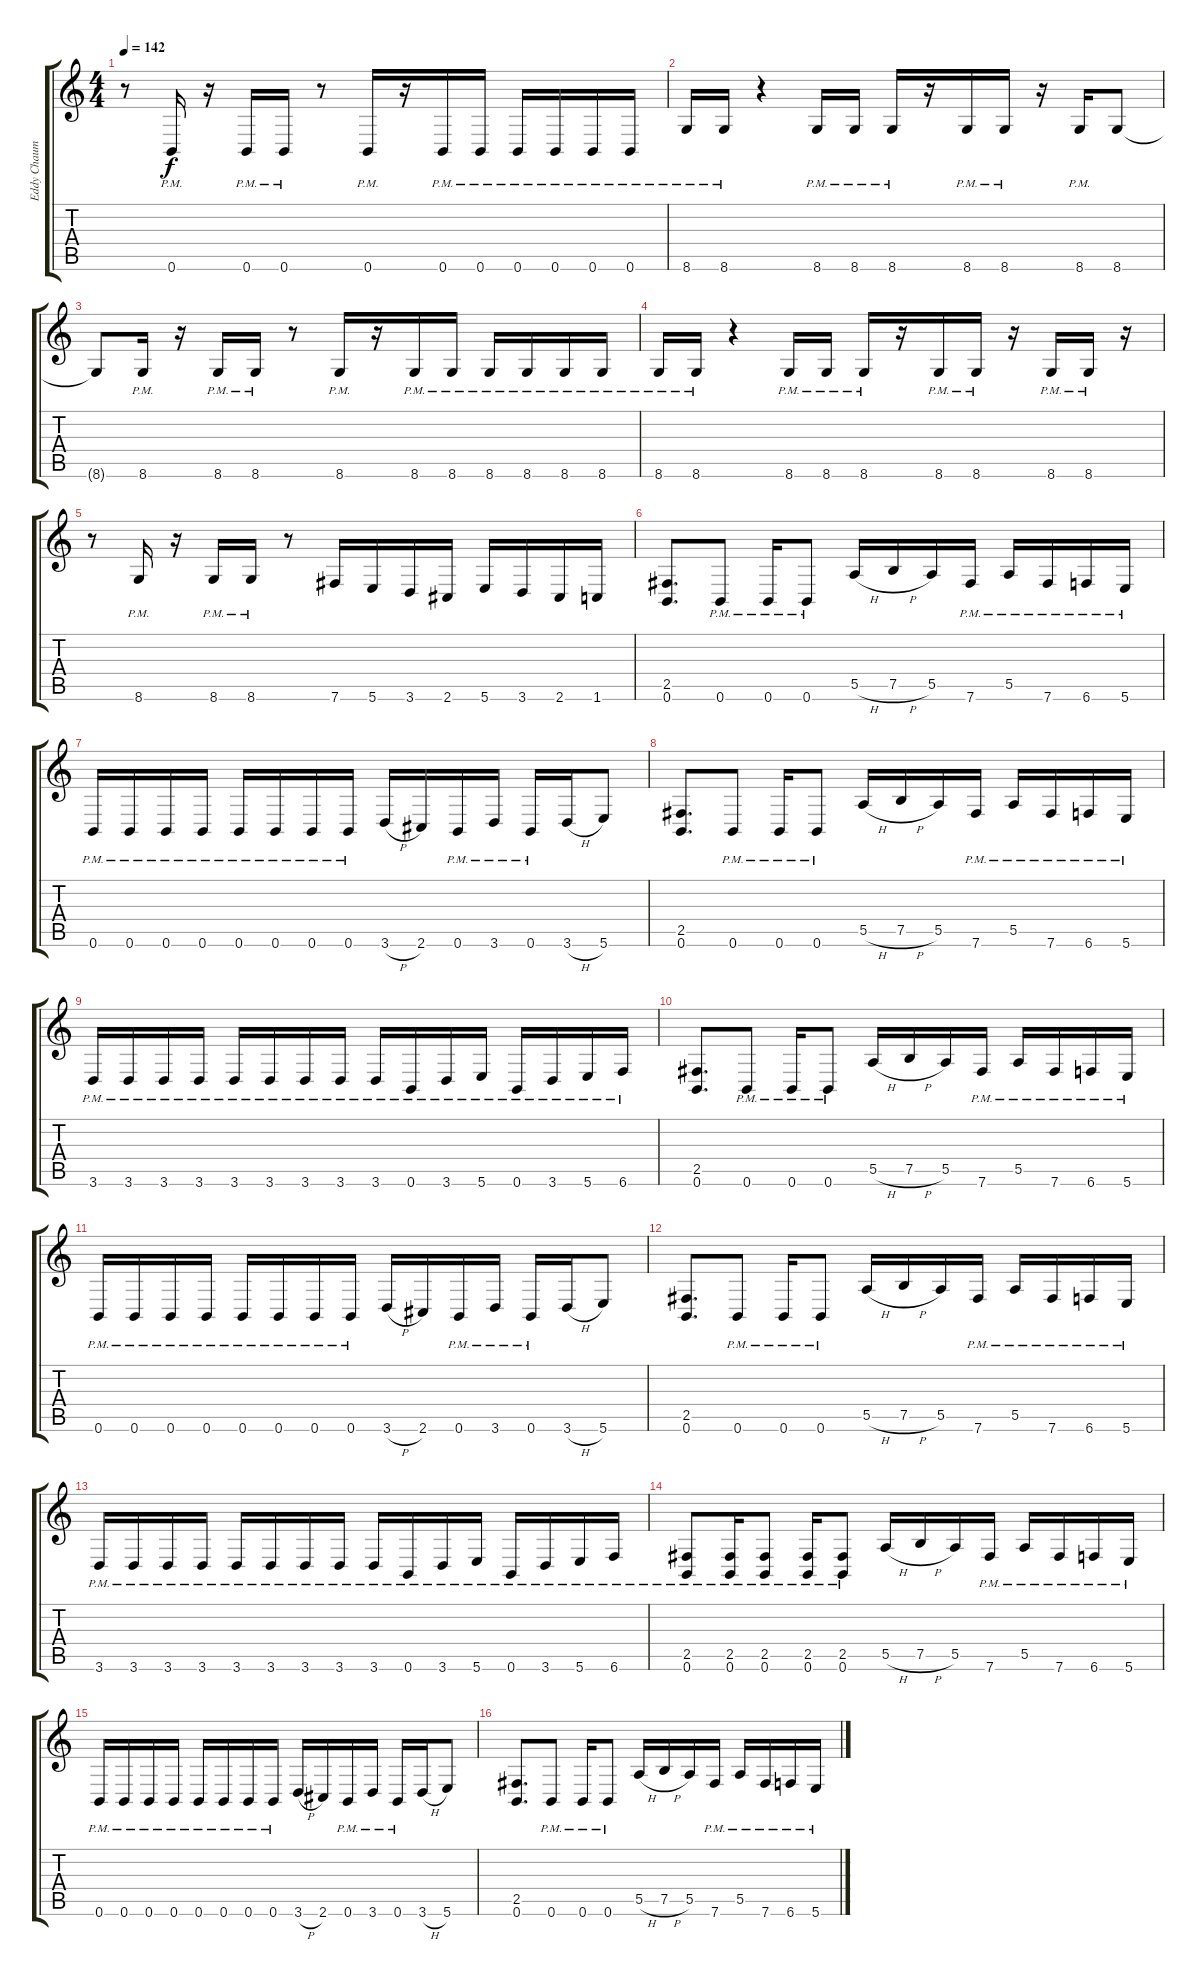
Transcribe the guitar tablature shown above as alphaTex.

\track ("Eddy Chaumulot (Rythm)" "Eddy Chaum") {instrument distortionguitar}
\staff {score tabs}
\tuning (B3 Gb3 D3 A2 E2 B1) {hide}
\ts (4 4)
\tempo 142
\clef g2
\ks c
r.8{dy f} 0.6{pm}.16 r.16 0.6{pm}.16 0.6{pm}.16 r.8 0.6{pm}.16 r.16 0.6{pm}.16 0.6{pm}.16 0.6{pm}.16 0.6{pm}.16 0.6{pm}.16 0.6{pm}.16 |
8.6{pm}.16 8.6{pm}.16 r.4 8.6{pm}.16 8.6{pm}.16 8.6{pm}.16 r.16 8.6{pm}.16 8.6{pm}.16 r.16 8.6{pm}.16 8.6.8 |
8.6{t}.8 8.6{pm}.16 r.16 8.6{pm}.16 8.6{pm}.16 r.8 8.6{pm}.16 r.16 8.6{pm}.16 8.6{pm}.16 8.6{pm}.16 8.6{pm}.16 8.6{pm}.16 8.6{pm}.16 |
8.6{pm}.16 8.6{pm}.16 r.4 8.6{pm}.16 8.6{pm}.16 8.6{pm}.16 r.16 8.6{pm}.16 8.6{pm}.16 r.16 8.6{pm}.16 8.6{pm}.16 r.16 |
r.8 8.6{pm}.16 r.16 8.6{pm}.16 8.6{pm}.16 r.8 7.6.16 5.6.16 3.6.16 2.6.16 5.6.16 3.6.16 2.6.16 1.6.16 |
(2.5 0.6).8{d} 0.6{pm}.8 0.6{pm}.16 0.6{pm}.8 5.5{h}.16 7.5{h}.16 5.5.16 7.6{pm}.16 5.5{pm}.16 7.6{pm}.16 6.6{pm}.16 5.6{pm}.16 |
0.6{pm}.16 0.6{pm}.16 0.6{pm}.16 0.6{pm}.16 0.6{pm}.16 0.6{pm}.16 0.6{pm}.16 0.6{pm}.16 3.6{h}.16 2.6.16 0.6{pm}.16 3.6{pm}.16 0.6{pm}.16 3.6{h}.16 5.6.8 |
(2.5 0.6).8{d} 0.6{pm}.8 0.6{pm}.16 0.6{pm}.8 5.5{h}.16 7.5{h}.16 5.5.16 7.6{pm}.16 5.5{pm}.16 7.6{pm}.16 6.6{pm}.16 5.6{pm}.16 |
3.6{pm}.16 3.6{pm}.16 3.6{pm}.16 3.6{pm}.16 3.6{pm}.16 3.6{pm}.16 3.6{pm}.16 3.6{pm}.16 3.6{pm}.16 0.6{pm}.16 3.6{pm}.16 5.6{pm}.16 0.6{pm}.16 3.6{pm}.16 5.6{pm}.16 6.6{pm}.16 |
(2.5 0.6).8{d} 0.6{pm}.8 0.6{pm}.16 0.6{pm}.8 5.5{h}.16 7.5{h}.16 5.5.16 7.6{pm}.16 5.5{pm}.16 7.6{pm}.16 6.6{pm}.16 5.6{pm}.16 |
0.6{pm}.16 0.6{pm}.16 0.6{pm}.16 0.6{pm}.16 0.6{pm}.16 0.6{pm}.16 0.6{pm}.16 0.6{pm}.16 3.6{h}.16 2.6.16 0.6{pm}.16 3.6{pm}.16 0.6{pm}.16 3.6{h}.16 5.6.8 |
(2.5 0.6).8{d} 0.6{pm}.8 0.6{pm}.16 0.6{pm}.8 5.5{h}.16 7.5{h}.16 5.5.16 7.6{pm}.16 5.5{pm}.16 7.6{pm}.16 6.6{pm}.16 5.6{pm}.16 |
3.6{pm}.16 3.6{pm}.16 3.6{pm}.16 3.6{pm}.16 3.6{pm}.16 3.6{pm}.16 3.6{pm}.16 3.6{pm}.16 3.6{pm}.16 0.6{pm}.16 3.6{pm}.16 5.6{pm}.16 0.6{pm}.16 3.6{pm}.16 5.6{pm}.16 6.6{pm}.16 |
(2.5{pm} 0.6{pm}).8 (2.5{pm} 0.6{pm}).16 (2.5{pm} 0.6{pm}).8 (2.5{pm} 0.6{pm}).16 (2.5{pm} 0.6{pm}).8 5.5{h}.16 7.5{h}.16 5.5.16 7.6{pm}.16 5.5{pm}.16 7.6{pm}.16 6.6{pm}.16 5.6{pm}.16 |
0.6{pm}.16 0.6{pm}.16 0.6{pm}.16 0.6{pm}.16 0.6{pm}.16 0.6{pm}.16 0.6{pm}.16 0.6{pm}.16 3.6{h}.16 2.6.16 0.6{pm}.16 3.6{pm}.16 0.6{pm}.16 3.6{h}.16 5.6.8 |
(2.5 0.6).8{d} 0.6{pm}.8 0.6{pm}.16 0.6{pm}.8 5.5{h}.16 7.5{h}.16 5.5.16 7.6{pm}.16 5.5{pm}.16 7.6{pm}.16 6.6{pm}.16 5.6{pm}.16
